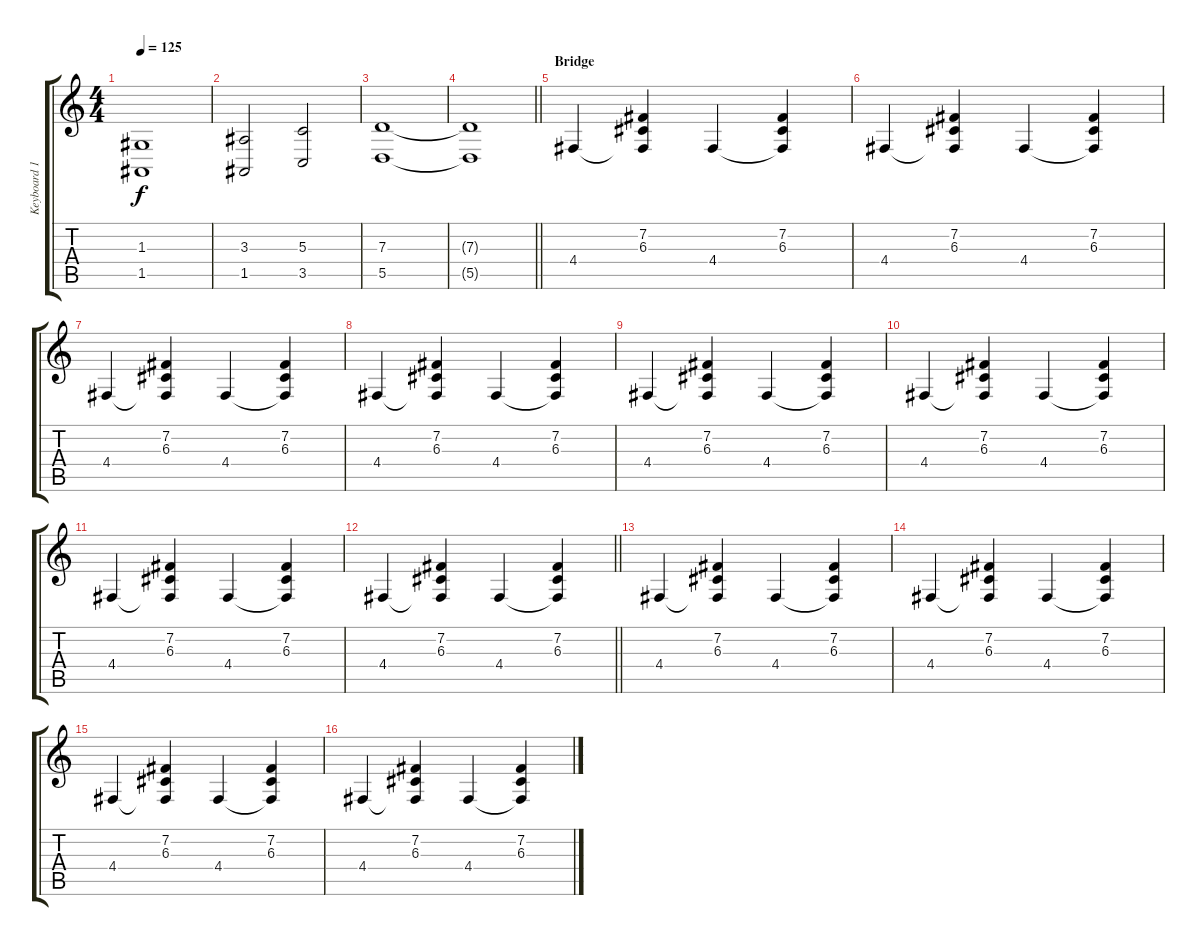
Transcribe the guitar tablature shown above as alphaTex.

\track ("Keyboard 1" "Keyboard 1") {instrument fx7echoes}
\staff {score tabs}
\tuning (E4 B3 G3 D3 A2 D2) {hide}
\ts (4 4)
\tempo 125
\clef g2
\ks c
(1.3 1.5).1{dy f} |
(3.3 1.5).2 (5.3 3.5).2 |
(7.3 5.5).1 |
\barLineRight lightlight
(7.3{t} 5.5{t}).1 |
\section ("" "Bridge")
4.4.4 (7.2 6.3 4.4{t}).4 4.4.4 (7.2 6.3 4.4{t}).4 |
4.4.4 (7.2 6.3 4.4{t}).4 4.4.4 (7.2 6.3 4.4{t}).4 |
4.4.4 (7.2 6.3 4.4{t}).4 4.4.4 (7.2 6.3 4.4{t}).4 |
4.4.4 (7.2 6.3 4.4{t}).4 4.4.4 (7.2 6.3 4.4{t}).4 |
4.4.4 (7.2 6.3 4.4{t}).4 4.4.4 (7.2 6.3 4.4{t}).4 |
4.4.4 (7.2 6.3 4.4{t}).4 4.4.4 (7.2 6.3 4.4{t}).4 |
4.4.4 (7.2 6.3 4.4{t}).4 4.4.4 (7.2 6.3 4.4{t}).4 |
\barLineRight lightlight
4.4.4 (7.2 6.3 4.4{t}).4 4.4.4 (7.2 6.3 4.4{t}).4 |
4.4.4 (7.2 6.3 4.4{t}).4 4.4.4 (7.2 6.3 4.4{t}).4 |
4.4.4 (7.2 6.3 4.4{t}).4 4.4.4 (7.2 6.3 4.4{t}).4 |
4.4.4 (7.2 6.3 4.4{t}).4 4.4.4 (7.2 6.3 4.4{t}).4 |
4.4.4 (7.2 6.3 4.4{t}).4 4.4.4 (7.2 6.3 4.4{t}).4
